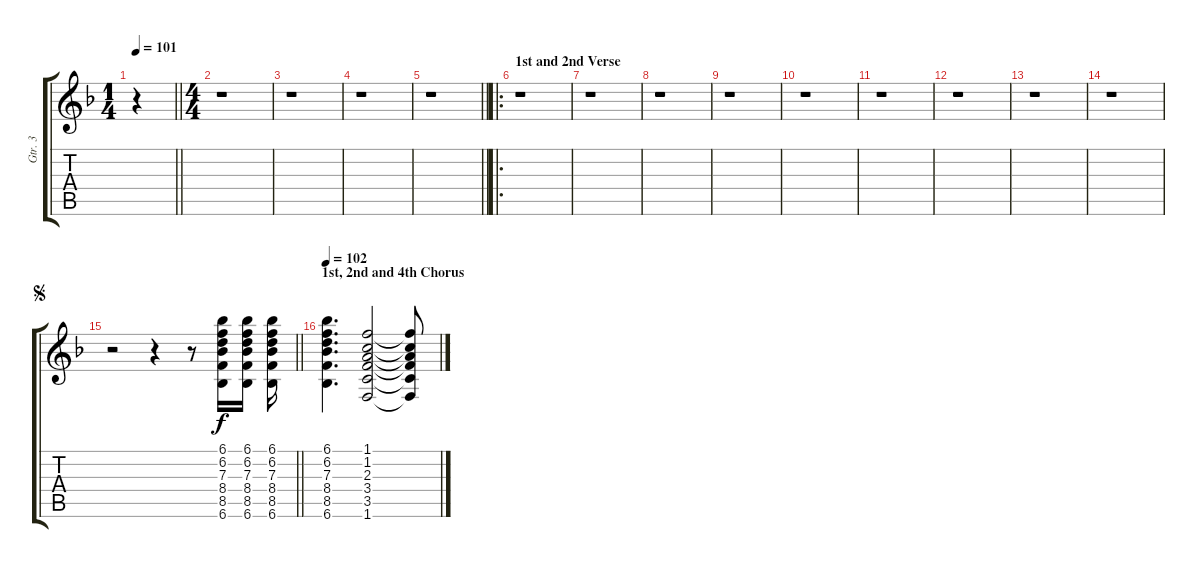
\track ("Gtr. 3" "Gtr. 3") {instrument acousticguitarsteel}
\staff {score tabs}
\tuning (E4 B3 G3 D3 A2 E2) {hide}
\ts (1 4)
\tempo 101
\clef g2
\barLineRight lightlight
\ks f
r.4{dy f instrument acousticguitarsteel} |
\ts (4 4)
r.1 |
r.1 |
r.1 |
\barLineRight lightlight
r.1 |
\ro
\section ("" "1st and 2nd Verse")
r.1 |
r.1 |
r.1 |
r.1 |
r.1 |
r.1 |
r.1 |
r.1 |
r.1 |
\jump segno
\barLineRight lightlight
r.2 r.4 r.8 (6.1 6.2 7.3 8.4 8.5 6.6).16 (6.1 6.2 7.3 8.4 8.5 6.6).16 (6.1 6.2 7.3 8.4 8.5 6.6).16 |
\section ("" "1st, 2nd and 4th Chorus")
\tempo 102
(6.1 6.2 7.3 8.4 8.5 6.6).4{d} (1.1 1.2 2.3 3.4 3.5 1.6).2 (1.1{t} 1.2{t} 2.3{t} 3.4{t} 3.5{t} 1.6{t}).8
